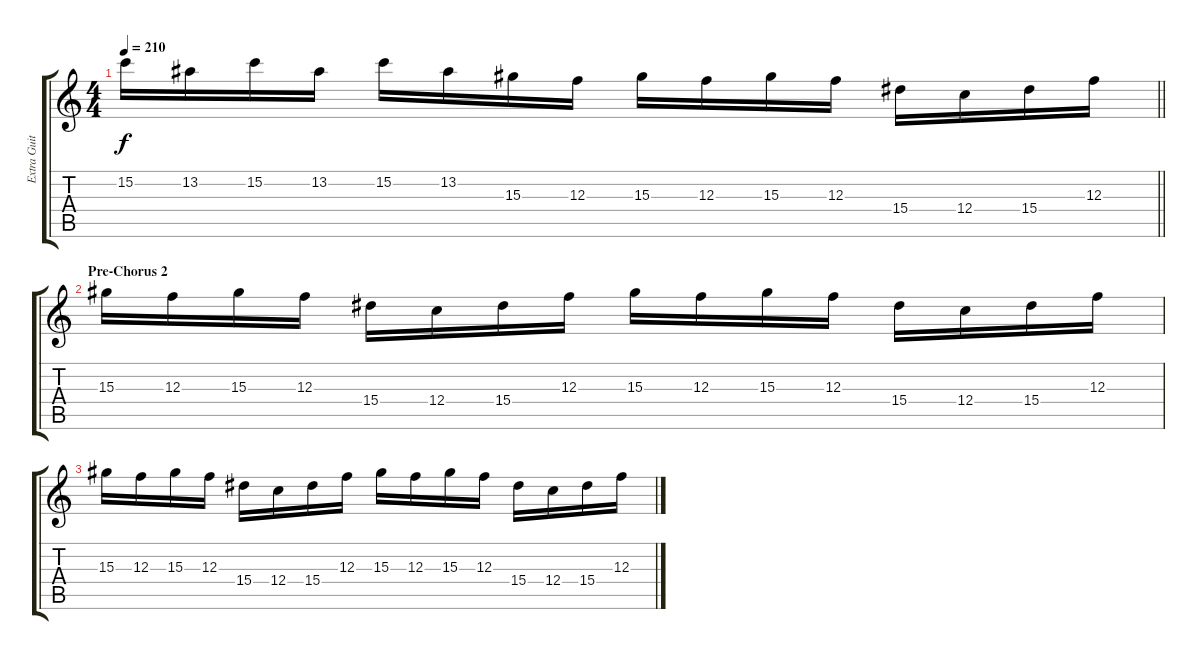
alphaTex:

\track ("Extra Guitar 1" "Extra Guit") {instrument distortionguitar}
\staff {score tabs}
\tuning (D4 A3 F3 C3 G2 C2) {hide}
\ts (4 4)
\tempo 210
\clef g2
\barLineRight lightlight
\ks c
15.2.16{dy f} 13.2.16 15.2.16 13.2.16 15.2.16 13.2.16 15.3.16 12.3.16 15.3.16 12.3.16 15.3.16 12.3.16 15.4.16 12.4.16 15.4.16 12.3.16 |
\section ("" "Pre-Chorus 2")
15.3.16{volume 0} 12.3.16 15.3.16 12.3.16 15.4.16 12.4.16 15.4.16 12.3.16 15.3.16 12.3.16 15.3.16 12.3.16 15.4.16 12.4.16 15.4.16 12.3.16 |
15.3.16 12.3.16 15.3.16 12.3.16 15.4.16 12.4.16 15.4.16 12.3.16 15.3.16 12.3.16 15.3.16 12.3.16 15.4.16 12.4.16 15.4.16 12.3.16
